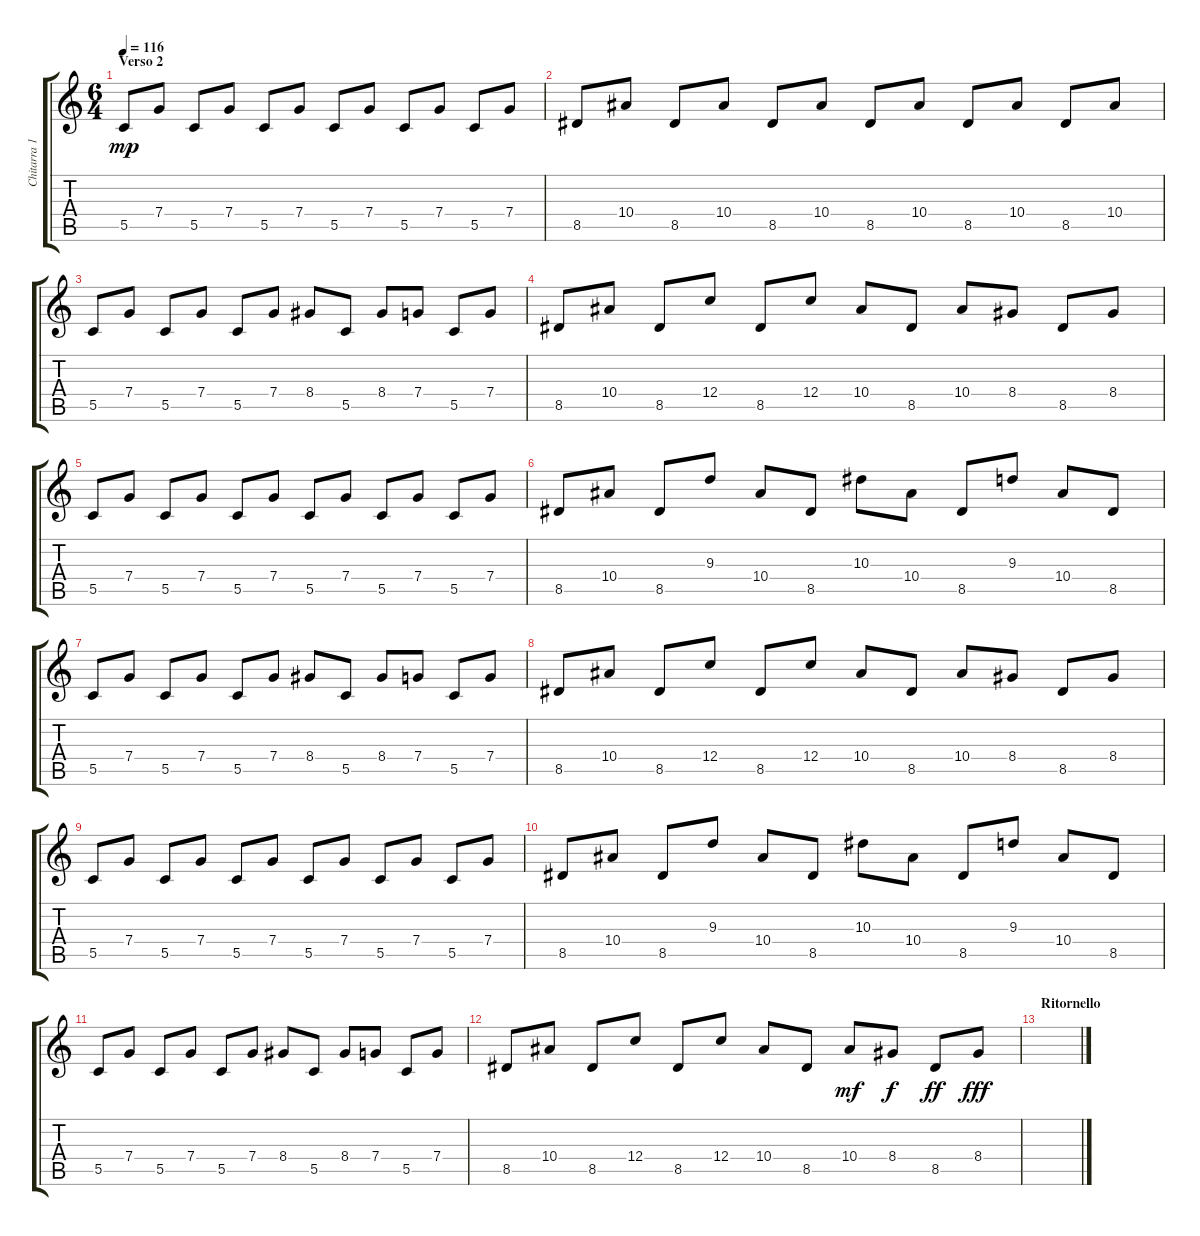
\track ("Chitarra 1" "Chitarra 1") {instrument acousticguitarsteel}
\staff {score tabs}
\tuning (D4 A3 F3 C3 G2 D2) {hide}
\ts (6 4)
\section ("" "Verso 2")
\tempo 116
\clef g2
\ks c
5.5.8{dy mp} 7.4.8 5.5.8 7.4.8 5.5.8 7.4.8 5.5.8 7.4.8 5.5.8 7.4.8 5.5.8 7.4.8 |
8.5.8 10.4.8 8.5.8 10.4.8 8.5.8 10.4.8 8.5.8 10.4.8 8.5.8 10.4.8 8.5.8 10.4.8 |
5.5.8 7.4.8 5.5.8 7.4.8 5.5.8 7.4.8 8.4.8 5.5.8 8.4.8 7.4.8 5.5.8 7.4.8 |
8.5.8 10.4.8 8.5.8 12.4.8 8.5.8 12.4.8 10.4.8 8.5.8 10.4.8 8.4.8 8.5.8 8.4.8 |
5.5.8 7.4.8 5.5.8 7.4.8 5.5.8 7.4.8 5.5.8 7.4.8 5.5.8 7.4.8 5.5.8 7.4.8 |
8.5.8 10.4.8 8.5.8 9.3.8 10.4.8 8.5.8 10.3.8 10.4.8 8.5.8 9.3.8 10.4.8 8.5.8 |
5.5.8 7.4.8 5.5.8 7.4.8 5.5.8 7.4.8 8.4.8 5.5.8 8.4.8 7.4.8 5.5.8 7.4.8 |
8.5.8 10.4.8 8.5.8 12.4.8 8.5.8 12.4.8 10.4.8 8.5.8 10.4.8 8.4.8 8.5.8 8.4.8 |
5.5.8 7.4.8 5.5.8 7.4.8 5.5.8 7.4.8 5.5.8 7.4.8 5.5.8 7.4.8 5.5.8 7.4.8 |
8.5.8 10.4.8 8.5.8 9.3.8 10.4.8 8.5.8 10.3.8 10.4.8 8.5.8 9.3.8 10.4.8 8.5.8 |
5.5.8 7.4.8 5.5.8 7.4.8 5.5.8 7.4.8 8.4.8 5.5.8 8.4.8 7.4.8 5.5.8 7.4.8 |
8.5.8 10.4.8 8.5.8 12.4.8 8.5.8 12.4.8 10.4.8 8.5.8 10.4.8{dy mf} 8.4.8{dy f} 8.5.8{dy ff} 8.4.8{dy fff} |
\section ("" "Ritornello")
